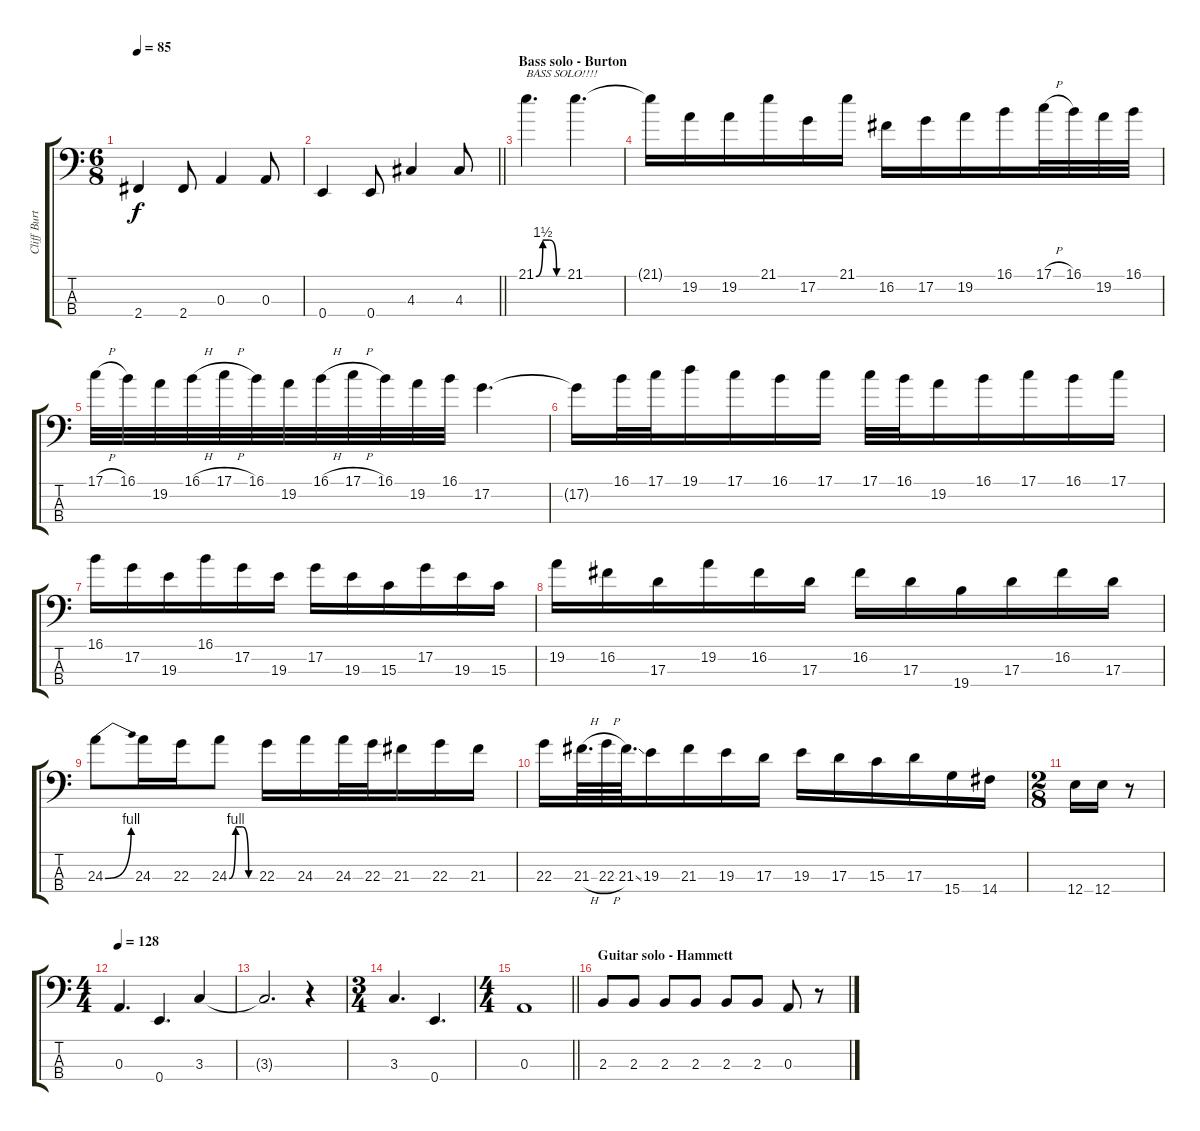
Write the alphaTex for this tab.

\track ("Cliff Burton" "Cliff Burt") {instrument electricbassfinger}
\staff {score tabs}
\tuning (G2 D2 A1 E1) {hide}
\ts (6 8)
\tempo 85
\clef f4
\ks c
2.4.4{dy f} 2.4.8 0.3.4 0.3.8 |
\barLineRight lightlight
0.4.4 0.4.8 4.3.4 4.3.8 |
\section ("" "Bass solo - Burton")
21.1{be (custom 0 0 15 6 30 6 45 0 60 0)}.4{d txt "BASS SOLO!!!!"} 21.1.4{d} |
21.1{t}.16 19.2.16 19.2.16 21.1.16 17.2.16 21.1.16 16.2.16 17.2.16 19.2.16 16.1.16 17.1{h}.32 16.1.32 19.2.32 16.1.32 |
17.1{h}.32 16.1.32 19.2.32 16.1{h}.32 17.1{h}.32 16.1.32 19.2.32 16.1{h}.32 17.1{h}.32 16.1.32 19.2.32 16.1.32 17.2.4{d} |
17.2{t}.16 16.1.32 17.1.32 19.1.16 17.1.16 16.1.16 17.1.16 17.1.32 16.1.32 19.2.16 16.1.16 17.1.16 16.1.16 17.1.16 |
16.1.16 17.2.16 19.3.16 16.1.16 17.2.16 19.3.16 17.2.16 19.3.16 15.3.16 17.2.16 19.3.16 15.3.16 |
19.2.16 16.2.16 17.3.16 19.2.16 16.2.16 17.3.16 16.2.16 17.3.16 19.4.16 17.3.16 16.2.16 17.3.16 |
24.3{be (bend 0 0 60 4)}.8 24.3.16 22.3.16 24.3{be (custom 0 0 15 4 30 4 45 0 60 0)}.8 22.3.16 24.3.16 24.3.32 22.3.32 21.3.16 22.3.16 21.3.16 |
22.3.16 21.3{h}.64{d} 22.3{h}.64 21.3{ss}.64{d} 19.3.16 21.3.16 19.3.16 17.3.16 19.3.16 17.3.16 15.3.16 17.3.16 15.4.16 14.4.16 |
\ts (2 8)
12.4.16 12.4.16 r.8 |
\ts (4 4)
\tempo 128
0.3.4{d} 0.4.4{d} 3.3.4 |
3.3{t}.2{d} r.4 |
\ts (3 4)
3.3.4{d} 0.4.4{d} |
\ts (4 4)
\barLineRight lightlight
0.3.1 |
\section ("" "Guitar solo - Hammett")
2.3.8 2.3.8 2.3.8 2.3.8 2.3.8 2.3.8 0.3.8 r.8
